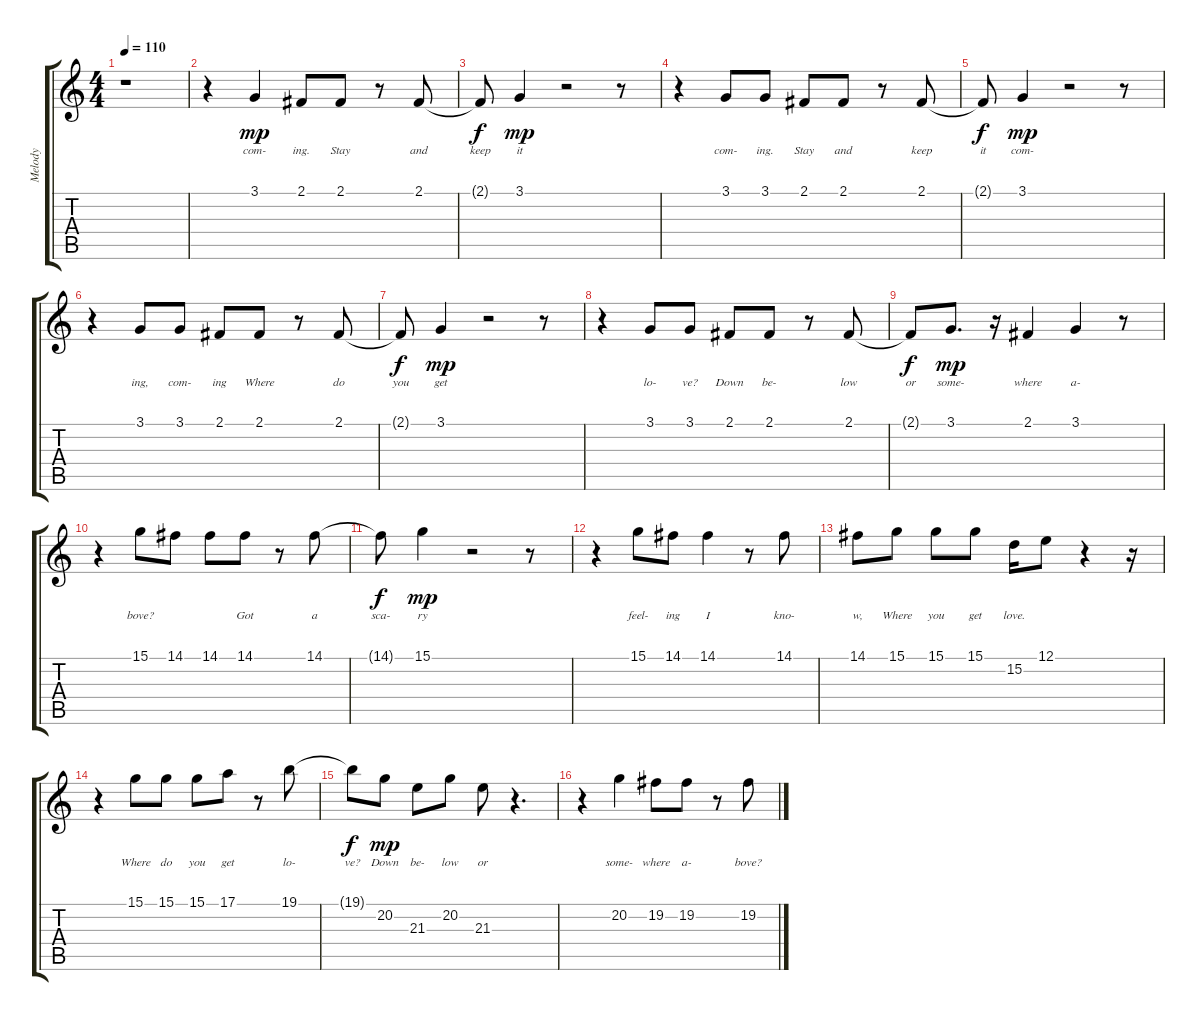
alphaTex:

\track ("Melody" "Melody") {instrument clarinet}
\staff {score tabs}
\tuning (E4 B3 G3 D3 A2 E2) {hide}
\ts (4 4)
\tempo 110
\clef g2
\ks c
r.1{dy f} |
r.4 3.1.4{lyrics (0 "com-") lyrics (1 "") lyrics (2 "") lyrics (3 "") lyrics (4 "") dy mp} 2.1.8{lyrics (0 "ing.") lyrics (1 "") lyrics (2 "") lyrics (3 "") lyrics (4 "")} 2.1.8{lyrics (0 "Stay") lyrics (1 "") lyrics (2 "") lyrics (3 "") lyrics (4 "")} r.8 2.1.8{lyrics (0 "and") lyrics (1 "") lyrics (2 "") lyrics (3 "") lyrics (4 "")} |
2.1{t}.8{lyrics (0 "keep") lyrics (1 "") lyrics (2 "") lyrics (3 "") lyrics (4 "") dy f} 3.1.4{lyrics (0 "it") lyrics (1 "") lyrics (2 "") lyrics (3 "") lyrics (4 "") dy mp} r.2 r.8 |
r.4 3.1.8{lyrics (0 "com-") lyrics (1 "") lyrics (2 "") lyrics (3 "") lyrics (4 "")} 3.1.8{lyrics (0 "ing.") lyrics (1 "") lyrics (2 "") lyrics (3 "") lyrics (4 "")} 2.1.8{lyrics (0 "Stay") lyrics (1 "") lyrics (2 "") lyrics (3 "") lyrics (4 "")} 2.1.8{lyrics (0 "and") lyrics (1 "") lyrics (2 "") lyrics (3 "") lyrics (4 "")} r.8 2.1.8{lyrics (0 "keep") lyrics (1 "") lyrics (2 "") lyrics (3 "") lyrics (4 "")} |
2.1{t}.8{lyrics (0 "it") lyrics (1 "") lyrics (2 "") lyrics (3 "") lyrics (4 "") dy f} 3.1.4{lyrics (0 "com-") lyrics (1 "") lyrics (2 "") lyrics (3 "") lyrics (4 "") dy mp} r.2 r.8 |
r.4 3.1.8{lyrics (0 "ing,") lyrics (1 "") lyrics (2 "") lyrics (3 "") lyrics (4 "")} 3.1.8{lyrics (0 "com-") lyrics (1 "") lyrics (2 "") lyrics (3 "") lyrics (4 "")} 2.1.8{lyrics (0 "ing") lyrics (1 "") lyrics (2 "") lyrics (3 "") lyrics (4 "")} 2.1.8{lyrics (0 "Where") lyrics (1 "") lyrics (2 "") lyrics (3 "") lyrics (4 "")} r.8 2.1.8{lyrics (0 "do") lyrics (1 "") lyrics (2 "") lyrics (3 "") lyrics (4 "")} |
2.1{t}.8{lyrics (0 "you") lyrics (1 "") lyrics (2 "") lyrics (3 "") lyrics (4 "") dy f} 3.1.4{lyrics (0 "get") lyrics (1 "") lyrics (2 "") lyrics (3 "") lyrics (4 "") dy mp} r.2 r.8 |
r.4 3.1.8{lyrics (0 "lo-") lyrics (1 "") lyrics (2 "") lyrics (3 "") lyrics (4 "")} 3.1.8{lyrics (0 "ve?") lyrics (1 "") lyrics (2 "") lyrics (3 "") lyrics (4 "")} 2.1.8{lyrics (0 "Down") lyrics (1 "") lyrics (2 "") lyrics (3 "") lyrics (4 "")} 2.1.8{lyrics (0 "be-") lyrics (1 "") lyrics (2 "") lyrics (3 "") lyrics (4 "")} r.8 2.1.8{lyrics (0 "low") lyrics (1 "") lyrics (2 "") lyrics (3 "") lyrics (4 "")} |
2.1{t}.8{lyrics (0 "or") lyrics (1 "") lyrics (2 "") lyrics (3 "") lyrics (4 "") dy f} 3.1.8{d lyrics (0 "some-") lyrics (1 "") lyrics (2 "") lyrics (3 "") lyrics (4 "") dy mp} r.16 2.1.4{lyrics (0 "where") lyrics (1 "") lyrics (2 "") lyrics (3 "") lyrics (4 "")} 3.1.4{lyrics (0 "a-") lyrics (1 "") lyrics (2 "") lyrics (3 "") lyrics (4 "")} r.8 |
r.4 15.1.8{lyrics (0 "bove?") lyrics (1 "") lyrics (2 "") lyrics (3 "") lyrics (4 "")} 14.1.8{lyrics (0 "") lyrics (1 "") lyrics (2 "") lyrics (3 "") lyrics (4 "")} 14.1.8{lyrics (0 "") lyrics (1 "") lyrics (2 "") lyrics (3 "") lyrics (4 "")} 14.1.8{lyrics (0 "Got") lyrics (1 "") lyrics (2 "") lyrics (3 "") lyrics (4 "")} r.8 14.1.8{lyrics (0 "a") lyrics (1 "") lyrics (2 "") lyrics (3 "") lyrics (4 "")} |
14.1{t}.8{lyrics (0 "sca-") lyrics (1 "") lyrics (2 "") lyrics (3 "") lyrics (4 "") dy f} 15.1.4{lyrics (0 "ry") lyrics (1 "") lyrics (2 "") lyrics (3 "") lyrics (4 "") dy mp} r.2 r.8 |
r.4 15.1.8{lyrics (0 "feel-") lyrics (1 "") lyrics (2 "") lyrics (3 "") lyrics (4 "")} 14.1.8{lyrics (0 "ing") lyrics (1 "") lyrics (2 "") lyrics (3 "") lyrics (4 "")} 14.1.4{lyrics (0 "I") lyrics (1 "") lyrics (2 "") lyrics (3 "") lyrics (4 "")} r.8 14.1.8{lyrics (0 "kno-") lyrics (1 "") lyrics (2 "") lyrics (3 "") lyrics (4 "")} |
14.1.8{lyrics (0 "w,") lyrics (1 "") lyrics (2 "") lyrics (3 "") lyrics (4 "")} 15.1.8{lyrics (0 "Where") lyrics (1 "") lyrics (2 "") lyrics (3 "") lyrics (4 "")} 15.1.8{lyrics (0 "you") lyrics (1 "") lyrics (2 "") lyrics (3 "") lyrics (4 "")} 15.1.8{lyrics (0 "get") lyrics (1 "") lyrics (2 "") lyrics (3 "") lyrics (4 "")} 15.2.16{lyrics (0 "love.") lyrics (1 "") lyrics (2 "") lyrics (3 "") lyrics (4 "")} 12.1.8{lyrics (0 "") lyrics (1 "") lyrics (2 "") lyrics (3 "") lyrics (4 "")} r.4 r.16 |
r.4 15.1.8{lyrics (0 "Where") lyrics (1 "") lyrics (2 "") lyrics (3 "") lyrics (4 "")} 15.1.8{lyrics (0 "do") lyrics (1 "") lyrics (2 "") lyrics (3 "") lyrics (4 "")} 15.1.8{lyrics (0 "you") lyrics (1 "") lyrics (2 "") lyrics (3 "") lyrics (4 "")} 17.1.8{lyrics (0 "get") lyrics (1 "") lyrics (2 "") lyrics (3 "") lyrics (4 "")} r.8 19.1.8{lyrics (0 "lo-") lyrics (1 "") lyrics (2 "") lyrics (3 "") lyrics (4 "")} |
19.1{t}.8{lyrics (0 "ve?") lyrics (1 "") lyrics (2 "") lyrics (3 "") lyrics (4 "") dy f} 20.2.8{lyrics (0 "Down") lyrics (1 "") lyrics (2 "") lyrics (3 "") lyrics (4 "") dy mp} 21.3.8{lyrics (0 "be-") lyrics (1 "") lyrics (2 "") lyrics (3 "") lyrics (4 "")} 20.2.8{lyrics (0 "low") lyrics (1 "") lyrics (2 "") lyrics (3 "") lyrics (4 "")} 21.3.8{lyrics (0 "or") lyrics (1 "") lyrics (2 "") lyrics (3 "") lyrics (4 "")} r.4{d} |
r.4 20.2.4{lyrics (0 "some-") lyrics (1 "") lyrics (2 "") lyrics (3 "") lyrics (4 "")} 19.2.8{lyrics (0 "where") lyrics (1 "") lyrics (2 "") lyrics (3 "") lyrics (4 "")} 19.2.8{lyrics (0 "a-") lyrics (1 "") lyrics (2 "") lyrics (3 "") lyrics (4 "")} r.8 19.2.8{lyrics (0 "bove?") lyrics (1 "") lyrics (2 "") lyrics (3 "") lyrics (4 "")}
